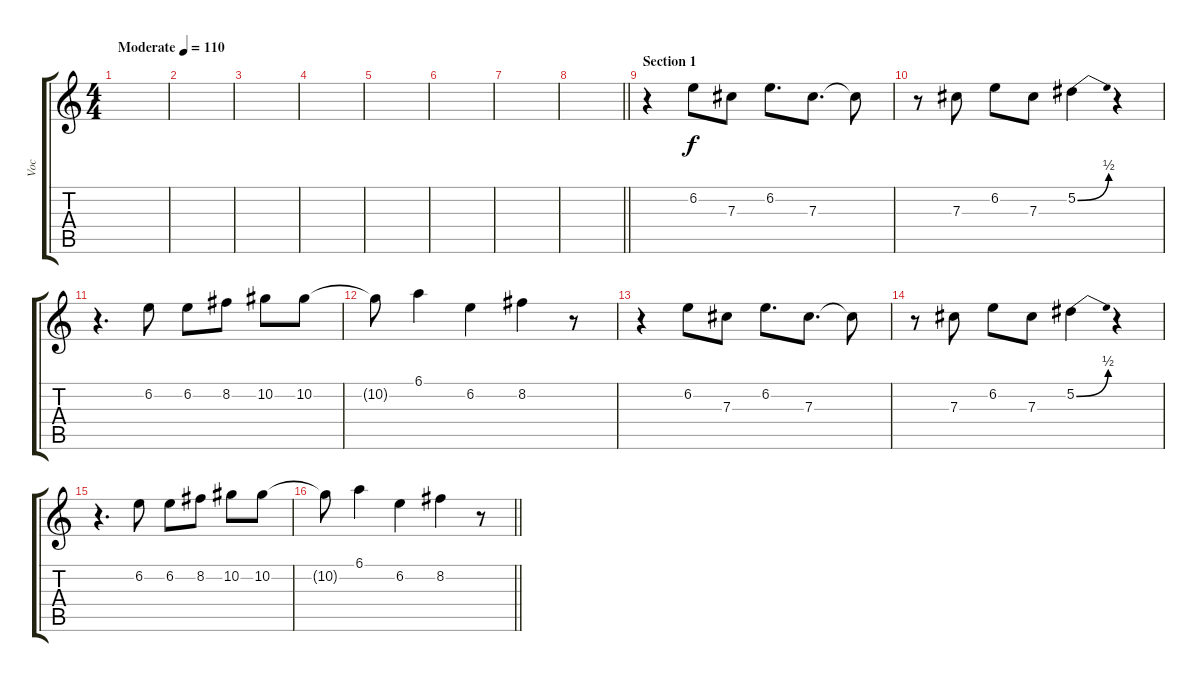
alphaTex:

\track ("Voc" "Voc") {instrument acousticguitarsteel}
\staff {score tabs}
\tuning (Eb4 Bb3 Gb3 Db3 Ab2 Eb2) {hide}
\ts (4 4)
\tempo (110 "Moderate")
\clef g2
\ks c
|
|
|
|
|
|
|
\barLineRight lightlight
|
\section ("" "Section 1")
r.4 6.2.8 7.3.8 6.2.8{d} 7.3.8{d} 7.3{t}.8 |
r.8 7.3.8 6.2.8 7.3.8 5.2{be (bend 0 0 60 2)}.4 r.4 |
r.4{d} 6.2.8 6.2.8 8.2.8 10.2.8 10.2.8 |
10.2{t}.8 6.1.4 6.2.4 8.2.4 r.8 |
r.4 6.2.8 7.3.8 6.2.8{d} 7.3.8{d} 7.3{t}.8 |
r.8 7.3.8 6.2.8 7.3.8 5.2{be (bend 0 0 60 2)}.4 r.4 |
r.4{d} 6.2.8 6.2.8 8.2.8 10.2.8 10.2.8 |
\barLineRight lightlight
10.2{t}.8 6.1.4 6.2.4 8.2.4 r.8
